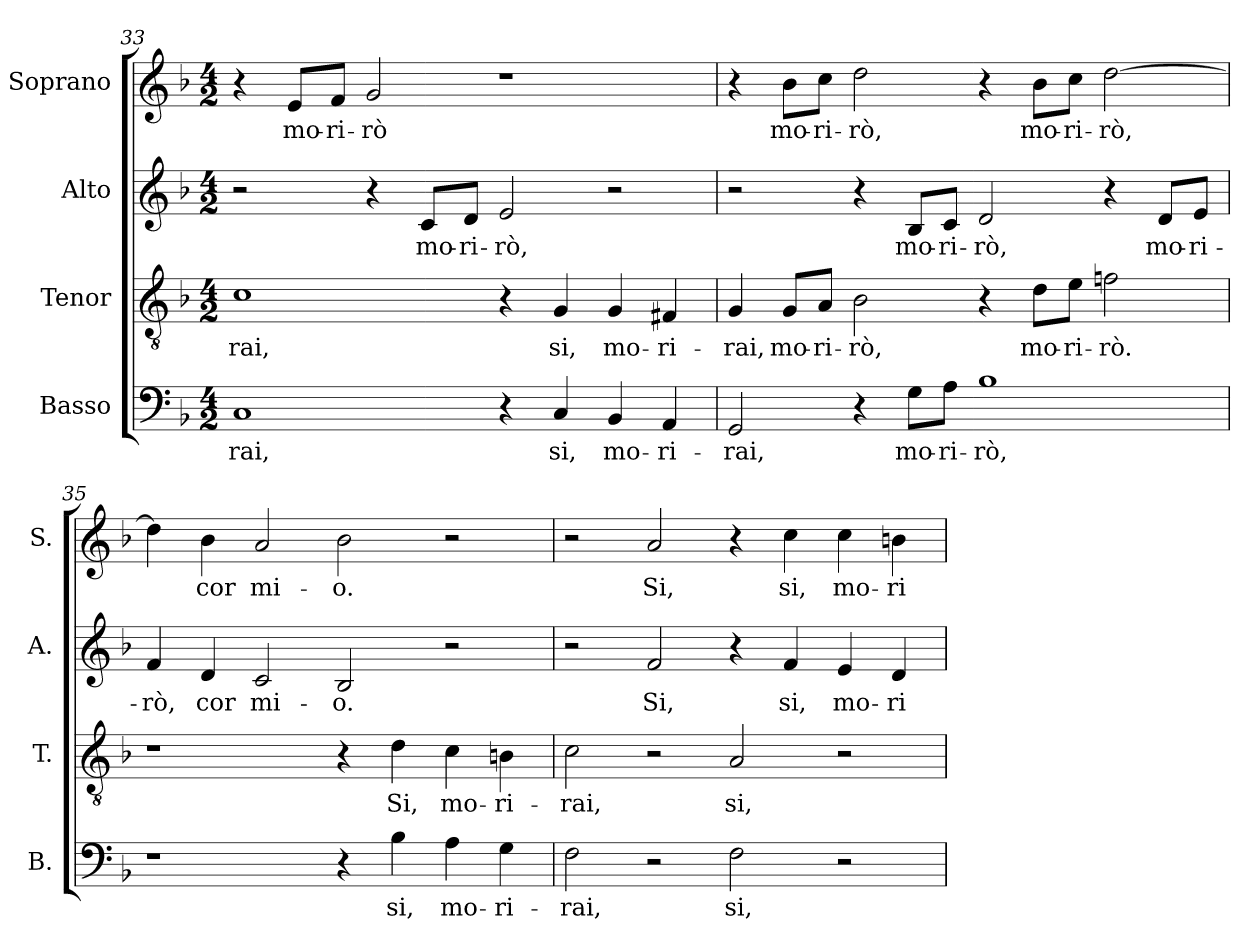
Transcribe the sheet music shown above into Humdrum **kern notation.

**kern	**text	**kern	**text	**kern	**text	**kern	**text
*part4	*part4	*part3	*part3	*part2	*part2	*part1	*part1
*staff4	*staff4	*staff3	*staff3	*staff2	*staff2	*staff1	*staff1
*I"Basso	*	*I"Tenor	*	*I"Alto	*	*I"Soprano	*
*I'B.	*	*I'T.	*	*I'A.	*	*I'S.	*
*clefF4	*	*clefGv2	*	*clefG2	*	*clefG2	*
*	*	*ITrd7c12	*	*	*	*	*
*k[b-]	*	*k[b-]	*	*k[b-]	*	*k[b-]	*
*F:	*	*F:	*	*F:	*	*F:	*
*M4/2	*	*M4/2	*	*M4/2	*	*M4/2	*
=33	=33	=33	=33	=33	=33	=33	=33
!	!LO:LY:b:color=#000000	!	!	!	!	!	!
!	!	!	!LO:LY:b:color=#000000	!	!	!	!
1Ci	-rai,	1Ci	-rai,	2r	.	4r	.
!	!	!	!	!	!	!	!LO:LY:b:color=#000000
.	.	.	.	.	.	8ei/L	mo-
!	!	!	!	!	!	!	!LO:LY:b:color=#000000
.	.	.	.	.	.	8fi/J	-ri-
!	!	!	!	!	!	!	!LO:LY:b:color=#000000
.	.	.	.	4r	.	2gi/	-rò
!	!	!	!	!	!LO:LY:b:color=#000000	!	!
.	.	.	.	8ci/L	mo-	.	.
!	!	!	!	!	!LO:LY:b:color=#000000	!	!
.	.	.	.	8di/J	-ri-	.	.
!	!	!	!	!	!LO:LY:b:color=#000000	!	!
4r	.	4r	.	2ei/	-rò,	1r	.
!	!LO:LY:b:color=#000000	!	!	!	!	!	!
!	!	!	!LO:LY:b:color=#000000	!	!	!	!
4Ci/	si,	4GGi/	si,	.	.	.	.
!	!LO:LY:b:color=#000000	!	!	!	!	!	!
!	!	!	!LO:LY:b:color=#000000	!	!	!	!
4BB-i/	mo-	4GGi/	mo-	2r	.	.	.
!	!LO:LY:b:color=#000000	!	!	!	!	!	!
!	!	!	!LO:LY:b:color=#000000	!	!	!	!
4AAi/	-ri-	4FF#Xi/	-ri-	.	.	.	.
=34	=34	=34	=34	=34	=34	=34	=34
!	!LO:LY:b:color=#000000	!	!	!	!	!	!
!	!	!	!LO:LY:b:color=#000000	!	!	!	!
2GGi/	-rai,	4GGi/	-rai,	2r	.	4r	.
!	!	!	!LO:LY:b:color=#000000	!	!	!	!
!	!	!	!	!	!	!	!LO:LY:b:color=#000000
.	.	8GGi/L	mo-	.	.	8b-i\L	mo-
!	!	!	!LO:LY:b:color=#000000	!	!	!	!
!	!	!	!	!	!	!	!LO:LY:b:color=#000000
.	.	8AAi/J	-ri-	.	.	8cci\J	-ri-
!	!	!	!LO:LY:b:color=#000000	!	!	!	!
!	!	!	!	!	!	!	!LO:LY:b:color=#000000
4r	.	2BB-i\	-rò,	4r	.	2ddi\	-rò,
!	!LO:LY:b:color=#000000	!	!	!	!	!	!
!	!	!	!	!	!LO:LY:b:color=#000000	!	!
8Gi\L	mo-	.	.	8B-i/L	mo-	.	.
!	!LO:LY:b:color=#000000	!	!	!	!	!	!
!	!	!	!	!	!LO:LY:b:color=#000000	!	!
8Ai\J	-ri-	.	.	8ci/J	-ri-	.	.
!	!LO:LY:b:color=#000000	!	!	!	!	!	!
!	!	!	!	!	!LO:LY:b:color=#000000	!	!
1B-i	-rò,	4r	.	2di/	-rò,	4r	.
!	!	!	!LO:LY:b:color=#000000	!	!	!	!
!	!	!	!	!	!	!	!LO:LY:b:color=#000000
.	.	8Di\L	mo-	.	.	8b-i\L	mo-
!	!	!	!LO:LY:b:color=#000000	!	!	!	!
!	!	!	!	!	!	!	!LO:LY:b:color=#000000
.	.	8Ei\J	-ri-	.	.	8cci\J	-ri-
!	!	!	!LO:LY:b:color=#000000	!	!	!	!
!	!	!	!	!	!	!	!LO:LY:b:color=#000000
.	.	2Fni\	-rò.	4r	.	[>2ddi\	-rò,
!	!	!	!	!	!LO:LY:b:color=#000000	!	!
.	.	.	.	8di/L	mo-	.	.
!	!	!	!	!	!LO:LY:b:color=#000000	!	!
.	.	.	.	8ei/J	-ri-	.	.
!!LO:PB:g=z
=35	=35	=35	=35	=35	=35	=35	=35
!	!	!	!	!	!LO:LY:b:color=#000000	!	!
1r	.	1r	.	4fi/	-rò,	4ddi\]	.
!	!	!	!	!	!LO:LY:b:color=#000000	!	!
!	!	!	!	!	!	!	!LO:LY:b:color=#000000
.	.	.	.	4di/	cor	4b-i\	cor
!	!	!	!	!	!LO:LY:b:color=#000000	!	!
!	!	!	!	!	!	!	!LO:LY:b:color=#000000
.	.	.	.	2ci/	mi-	2ai/	mi-
!	!	!	!	!	!LO:LY:b:color=#000000	!	!
!	!	!	!	!	!	!	!LO:LY:b:color=#000000
4r	.	4r	.	2B-i/	-o.	2b-i\	-o.
!	!LO:LY:b:color=#000000	!	!	!	!	!	!
!	!	!	!LO:LY:b:color=#000000	!	!	!	!
4B-i\	si,	4Di\	Si,	.	.	.	.
!	!LO:LY:b:color=#000000	!	!	!	!	!	!
!	!	!	!LO:LY:b:color=#000000	!	!	!	!
4Ai\	mo-	4Ci\	mo-	2r	.	2r	.
!	!LO:LY:b:color=#000000	!	!	!	!	!	!
!	!	!	!LO:LY:b:color=#000000	!	!	!	!
4Gi\	-ri-	4BBni\	-ri-	.	.	.	.
=36	=36	=36	=36	=36	=36	=36	=36
!	!LO:LY:b:color=#000000	!	!	!	!	!	!
!	!	!	!LO:LY:b:color=#000000	!	!	!	!
2Fi\	-rai,	2Ci\	-rai,	2r	.	2r	.
!	!	!	!	!	!LO:LY:b:color=#000000	!	!
!	!	!	!	!	!	!	!LO:LY:b:color=#000000
2r	.	2r	.	2fi/	Si,	2ai/	Si,
!	!LO:LY:b:color=#000000	!	!	!	!	!	!
!	!	!	!LO:LY:b:color=#000000	!	!	!	!
2Fi\	si,	2AAi/	si,	4r	.	4r	.
!	!	!	!	!	!LO:LY:b:color=#000000	!	!
!	!	!	!	!	!	!	!LO:LY:b:color=#000000
.	.	.	.	4fi/	si,	4cci\	si,
!	!	!	!	!	!LO:LY:b:color=#000000	!	!
!	!	!	!	!	!	!	!LO:LY:b:color=#000000
2r	.	2r	.	4ei/	mo-	4cci\	mo-
!	!	!	!	!	!LO:LY:b:color=#000000	!	!
!	!	!	!	!	!	!	!LO:LY:b:color=#000000
.	.	.	.	4di/	-ri-	4bni\	-ri-
=	=	=	=	=	=	=	=
*-	*-	*-	*-	*-	*-	*-	*-
